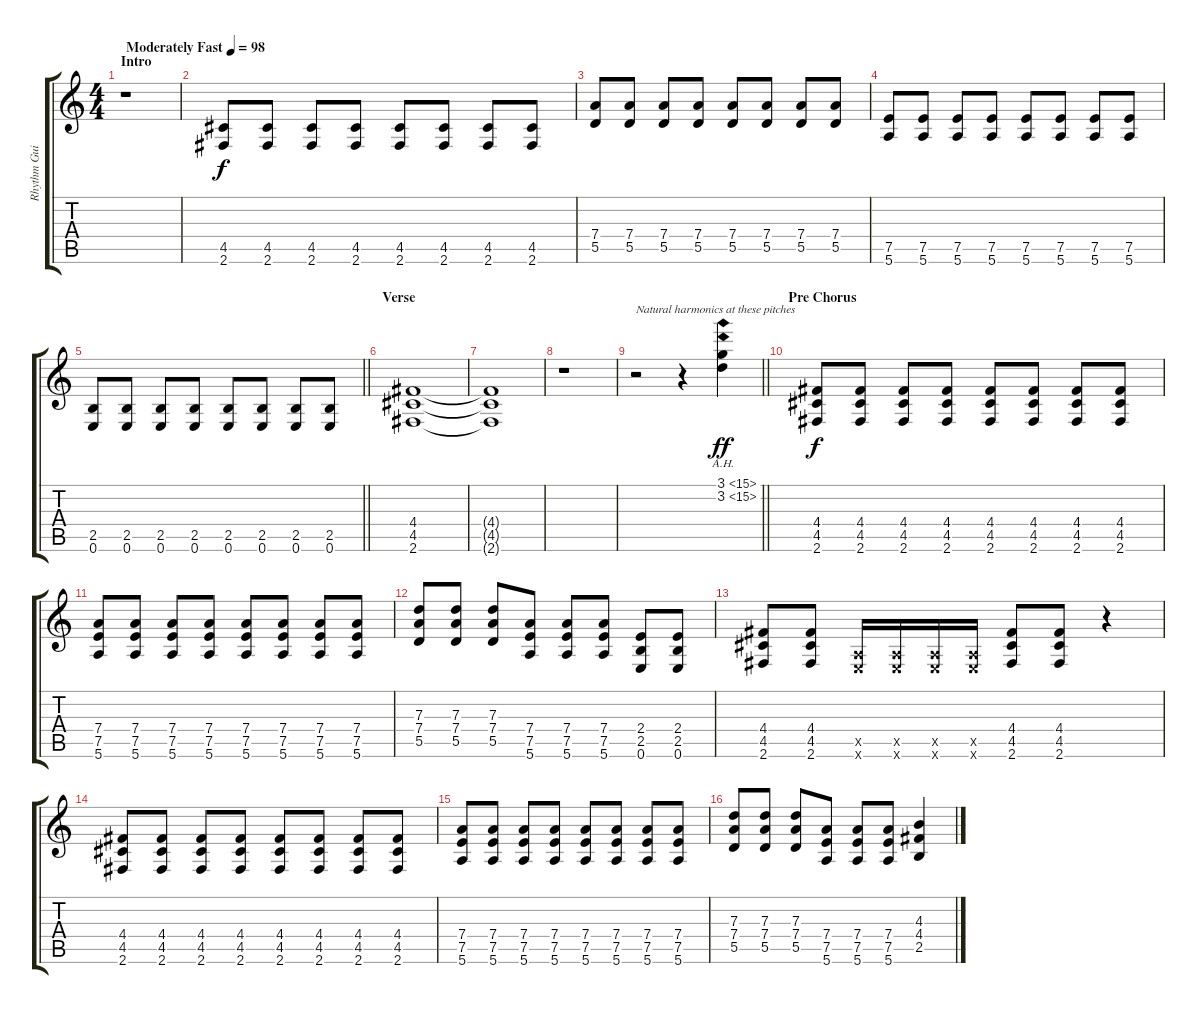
\track ("Rhythm Guitar" "Rhythm Gui") {instrument overdrivenguitar}
\staff {score tabs}
\tuning (E4 B3 G3 D3 A2 E2) {hide}
\ts (4 4)
\section ("" "Intro")
\tempo (98 "Moderately Fast")
\clef g2
\ks c
r.1{dy f instrument overdrivenguitar} |
(4.5 2.6).8 (4.5 2.6).8 (4.5 2.6).8 (4.5 2.6).8 (4.5 2.6).8 (4.5 2.6).8 (4.5 2.6).8 (4.5 2.6).8 |
(7.4 5.5).8 (7.4 5.5).8 (7.4 5.5).8 (7.4 5.5).8 (7.4 5.5).8 (7.4 5.5).8 (7.4 5.5).8 (7.4 5.5).8 |
(7.5 5.6).8 (7.5 5.6).8 (7.5 5.6).8 (7.5 5.6).8 (7.5 5.6).8 (7.5 5.6).8 (7.5 5.6).8 (7.5 5.6).8 |
\barLineRight lightlight
(2.5 0.6).8 (2.5 0.6).8 (2.5 0.6).8 (2.5 0.6).8 (2.5 0.6).8 (2.5 0.6).8 (2.5 0.6).8 (2.5 0.6).8 |
\section ("" "Verse")
(4.4 4.5 2.6).1{volume 0} |
(4.4{t} 4.5{t} 2.6{t}).1 |
r.1 |
\barLineRight lightlight
r.2{txt "Natural harmonics at these pitches" volume 14} r.4 (3.1{ah 12} 3.2{ah 12}).4{dy ff} |
\section ("" "Pre Chorus")
(4.4 4.5 2.6).8{dy f} (4.4 4.5 2.6).8 (4.4 4.5 2.6).8 (4.4 4.5 2.6).8 (4.4 4.5 2.6).8 (4.4 4.5 2.6).8 (4.4 4.5 2.6).8 (4.4 4.5 2.6).8 |
(7.4 7.5 5.6).8 (7.4 7.5 5.6).8 (7.4 7.5 5.6).8 (7.4 7.5 5.6).8 (7.4 7.5 5.6).8 (7.4 7.5 5.6).8 (7.4 7.5 5.6).8 (7.4 7.5 5.6).8 |
(7.3 7.4 5.5).8 (7.3 7.4 5.5).8 (7.3 7.4 5.5).8 (7.4 7.5 5.6).8 (7.4 7.5 5.6).8 (7.4 7.5 5.6).8 (2.4 2.5 0.6).8 (2.4 2.5 0.6).8 |
(4.4 4.5 2.6).8 (4.4 4.5 2.6).8 (0.5{x} 0.6{x}).16 (0.5{x} 0.6{x}).16 (0.5{x} 0.6{x}).16 (0.5{x} 0.6{x}).16 (4.4 4.5 2.6).8 (4.4 4.5 2.6).8 r.4 |
(4.4 4.5 2.6).8 (4.4 4.5 2.6).8 (4.4 4.5 2.6).8 (4.4 4.5 2.6).8 (4.4 4.5 2.6).8 (4.4 4.5 2.6).8 (4.4 4.5 2.6).8 (4.4 4.5 2.6).8 |
(7.4 7.5 5.6).8 (7.4 7.5 5.6).8 (7.4 7.5 5.6).8 (7.4 7.5 5.6).8 (7.4 7.5 5.6).8 (7.4 7.5 5.6).8 (7.4 7.5 5.6).8 (7.4 7.5 5.6).8 |
(7.3 7.4 5.5).8 (7.3 7.4 5.5).8 (7.3 7.4 5.5).8 (7.4 7.5 5.6).8 (7.4 7.5 5.6).8 (7.4 7.5 5.6).8 (4.3 4.4 2.5).4
